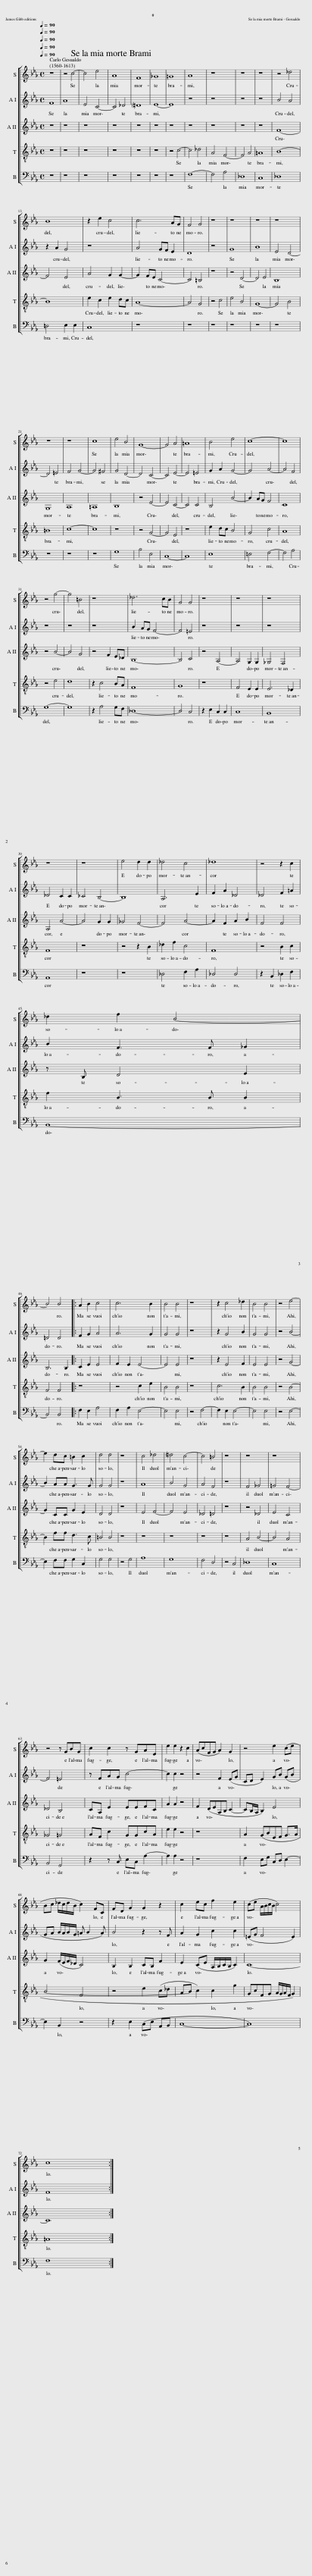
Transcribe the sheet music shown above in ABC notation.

X:1
%%score [ 1 2 3 4 5 ]
L:1/8
Q:1/4=90
M:4/4
I:linebreak $
K:Eb
V:1 treble
V:2 treble
V:3 treble
V:4 treble-8
V:5 bass
V:1
 z8 | z4 c4- | c4 e4 | A8 | F8 | %5
 _G8 | =G8 | A8 | z8 | z8 | %10
 z8 | z4 _d4 |$ B8 | z2 e2 c4 | c6 AG | %15
 F4 G4 | z8 | z8 | z8 | z8 |$ %20
 z8 | z8 | c8 | e4 B4 | G8- | %25
 G4 A4 | =A8 | B4 e4 | c8- | c8 |$ %30
 z4 g4- | g4 =B4 | z8 | _d6 cB | G4 G4 | %35
 z8 | z8 | z8 |$ z8 | z8 | %40
 e4 d2 d2 | _d4 c4 | _d8 | z4 z2 c2 |$ _d2 f2 B4- |$ %45
 B4 B4 |: A2 B2 c4 | c6 B2 | B4 B4 | z8 | %50
 z2 c4 _d2 | B4 B4 | z4 e4- |$ e2 dc =B2 c2 | d4 d4 | %55
 z8 | c4 _d4 | !courtesy!=d4 c4- | c4 =B4 | z8 | %60
 z8 | z8 |$ z4 z GBG | c2 c2 z GAE | e2 e2 z2 c2 | %65
 (AcFG A2) G2 | z4 e2 (ce |$ Bc _d/c/d/B/ c2) FC | FD G2 G2 z2 | c2 ec f2 e2 | %70
 (ce A/B/c/B/ c4) |$ c8 :| %72
V:2
 F8 | A8 | E4 C4- | C4 _D4 | !courtesy!=D8 | %5
 E8- | E8 | z8 | z8 | z8 | %10
 z8 | B4 A4 |$ z2 A2 G4 | z8 | A4 GF E2 | %15
 D8 | z8 | G8 | B8 | E4 D4- |$ %20
 D4 =E4 | F4 G4- | G4 ^F4 | G4 D4- | D4 C4- | %25
 C4 E4- | E4 =E4 | G2 A2 G4- | G4 A4- | A4 F4 |$ %30
 z8 | z8 | z8 | B2 AG F4- | F4 =E4 | %35
 z8 | z8 | z8 |$ _D4 C2 C2 | _C4 B,4- | %40
 B,8 | A,6 E2 | F2 A2 _D4 | _D4 F2 =A2 |$ B2 F3 F _G2 |$ %45
 =D4 D4 |: F2 G2 A4 | A6 G2 | G4 G4 | z8 | %50
 z2 G4 B2 | G4 G4 | z4 B4- |$ B2 AA G3 G | G4 G4 | %55
 z8 | A8 | B4 G4 | A4 F4 | z8 | %60
 F4 _G4 | =G4 F4- |$ F4 =E4 | z FAG c4- | c2 c2 z4 | %65
 z4 F2 (EG | CD E2) GB (GB |$ GA B/A/B/G/ =A B2 A) | B4 z2 z F | A2 G2 c2 c2 | %70
 (=EG F4 E2) |$ F8 :| %72
V:3
 z8 | z8 | z8 | z8 | z8 | %5
 z8 | z8 | z8 | z8 | z8 | %10
 z8 | F8- |$ F4 E4 | A4 G2 G2- | G2 FE C4- | %15
 C4 =B,4 | z8 | z4 D4- | D4 E4 | B,8 |$ %20
 G,8 | A,8 | =A,8 | B,8 | z4 E4- | %25
 E4 C4- | C4 C4 | B,4 B4- | B2 AG F4 | C8 |$ %30
 z4 B4- | B4 G4 | z4 F2 E_D | B,8- | B,4 C4 | %35
 z4 A,4- | A,4 G,2 G,2 | _G,4 F,4 |$ A,4 A4- | A4 G2 G2 | %40
 _G4 F4- | F4 A4- | A2 F2 A2 B2 | F4 F4 |$ z B, D4 E2 |$ %45
 B,6 B,2 |: C2 E2 E4 | F2 E2 E4- | E4 E4 | z8 | %50
 z2 E4 F2 | E4 E4 | z4 G4- |$ G2 CC G2 E2 | D4 D4 | %55
 z8 | E4 F4- | F4 E4 | _D4 =D4 | z8 | %60
 z4 _D4 | E4 C4 |$ _D4 B,4 | CA, E2 EEFC | A2 A2 z4 | %65
 F2 (DEA,B, C2- | CB,/A,/ B,2) E4 |$ G2 (F/E/F/_D/ C4) | B,2 B,2 CB, F2 | E2 (CE A,/B,/C/B,/ C2) | %70
 C8- |$ C8 :| %72
V:4
 z8 | z8 | z8 | z8 | z8 | %5
 z8 | z4 c4- | c4 _d4 | A4 F4- | F4 A4 | %10
 =A8 | B8- |$ B8 | e2 c2 e2 dc | A8- | %15
 A4 G4 | z4 c4 | e4 B4 | G8- | G4 B4 |$ %20
 =B8 | c8- | c8 | z8 | z4 G4- | %25
 G4 E4 | z8 | e2 dc B4 | G4 c4 | A8 |$ %30
 z4 e4 | d8 | z2 c4 BA | F8 | G8 | %35
 z8 | F4 E2 E2 | E6 _D2 |$ F8 | z8 | %40
 z4 z2 B2 | _d2 f2 c4 | F8 | z4 B2 c2 |$ f2 B3 B B2 |$ %45
 F4 F4 |: z8 | z4 c2 e2 | B4 B4 | z8 | %50
 c6 B2 | B4 B4 | z4 B4- |$ B2 ff d3 c | =B4 B4 | %55
 z8 | z8 | z8 | z8 | z8 | %60
 A4 B4- | B4 A4 |$ _G4 =G4 | AF c2 GGcA | e2 e2 z4 | %65
 z8 | A2 (GBEF G>A |$ B4- F4 | z4 e2 (c_d | AB c2) c2 g2 | %70
 GcFG A/G/A/F/ G2) |$ =A8 :| %72
V:5
 z8 | z8 | z8 | z8 | z8 | %5
 z8 | z8 | F,8- | F,4 A,4 | _D,8 | %10
 C,8 | _D,8 |$ =D,4 E,2 E,2 | C,8 | z8 | %15
 z8 | z8 | z8 | z8 | z8 |$ %20
 z8 | z8 | z8 | G,8 | B,4 E,4 | %25
 C,8- | C,8 | E,8 | =E,4 F,4- | F,4 A,4 |$ %30
 G,8- | G,8 | z2 A,4 G,F, | _D,8- | D,4 C,4 | %35
 z2 E,2 C,2 C,2 | C,8 | B,,8 |$ A,,8 | z8 | %40
 z8 | _D,4 F,2 A,2 | _D,4 D,4 | z2 B,,2 _D,2 F,2 |$ B,,8- |$ %45
 B,,4 B,,4 |: F,2 E,2 A,4 | F,2 A,2 E,4- | E,4 E,4 | z4 F,4- | %50
 F,2 E,2 E,4- | E,4 E,4 | z4 E,4- |$ E,2 F,F, G,2 C,2 | G,4 G,4 | %55
 z4 G,4 | A,8 | G,8 | F,4 D,4 | z4 C,4 | %60
 _D,8 | C,8 |$ B,,4 G,,4 | z2 z C, E,C, A,2- | A,2 A,2 z4 | %65
 z8 | F,2 E,G, C,D, E,2- |$ E,2 B,,2 z4 | z2 E,2 (C,E, A,,B,, | C,8- | %70
 C,8) |$ F,8 :| %72
